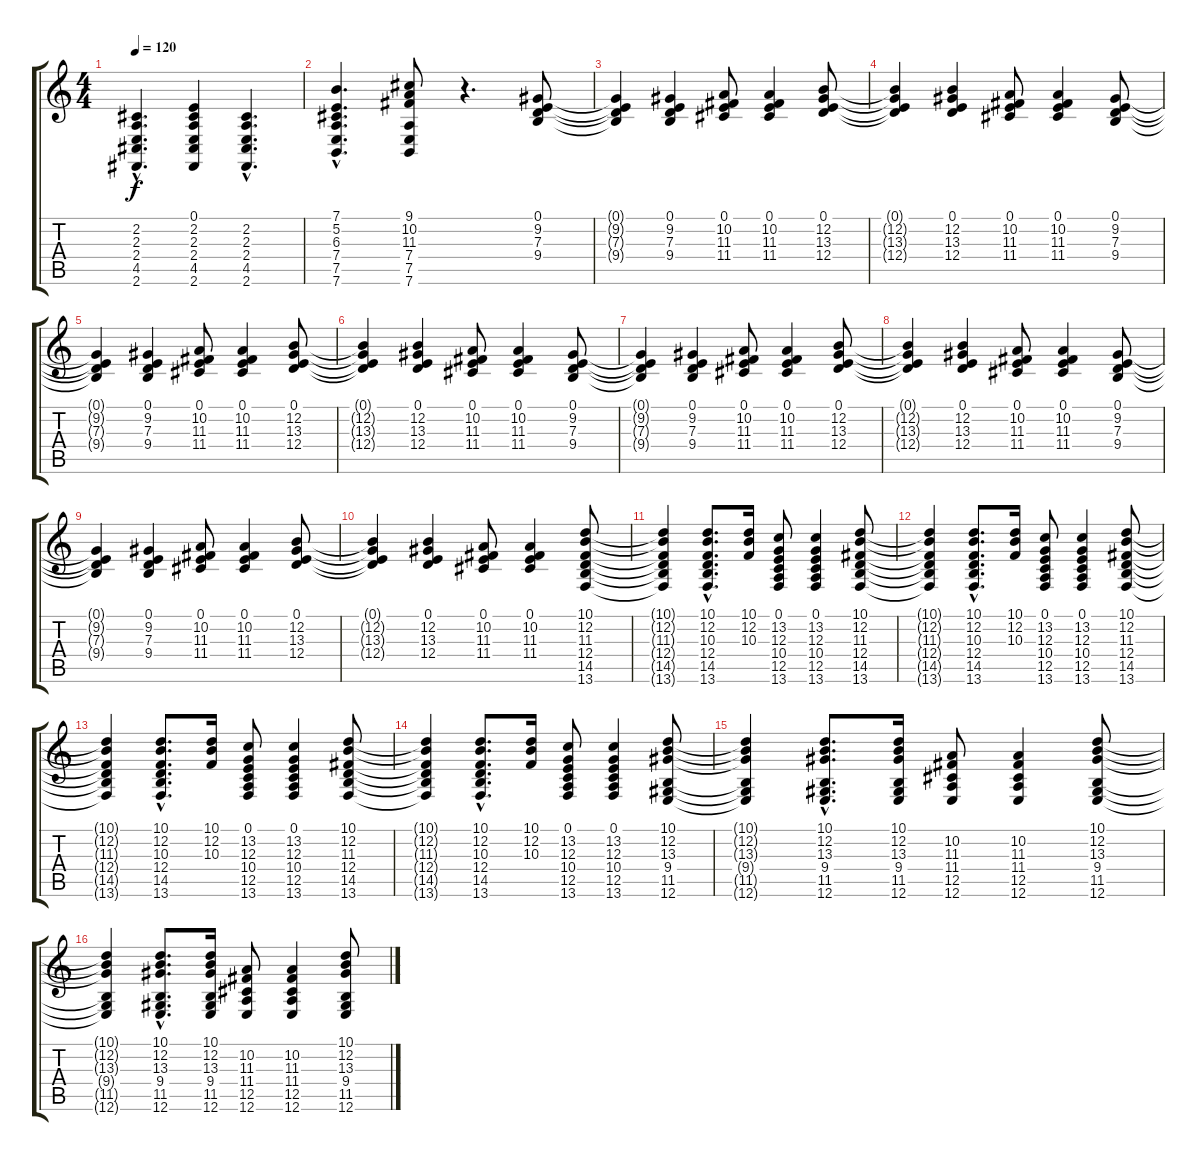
\track "" {instrument brightacousticpiano}
\staff {score tabs}
\tuning (E4 B3 G3 D3 A2 E2) {hide}
\ts (4 4)
\tempo 120
\clef g2
\ks c
(2.2{hac} 2.3{hac} 2.4{hac} 4.5{hac} 2.6{hac}).4{d dy f} (0.1 2.2 2.3 2.4 4.5 2.6).4 (2.2{hac} 2.3{hac} 2.4{hac} 4.5{hac} 2.6{hac}).4{d} |
(7.1{hac} 5.2{hac} 6.3{hac} 7.4{hac} 7.5{hac} 7.6{hac}).4{d} (9.1 10.2 11.3 7.4 7.5 7.6).8 r.4{d} (0.1 9.2 7.3 9.4).8 |
(0.1{t} 9.2{t} 7.3{t} 9.4{t}).4 (0.1 9.2 7.3 9.4).4 (0.1 10.2 11.3 11.4).8 (0.1 10.2 11.3 11.4).4 (0.1 12.2 13.3 12.4).8 |
(0.1{t} 12.2{t} 13.3{t} 12.4{t}).4 (0.1 12.2 13.3 12.4).4 (0.1 10.2 11.3 11.4).8 (0.1 10.2 11.3 11.4).4 (0.1 9.2 7.3 9.4).8 |
(0.1{t} 9.2{t} 7.3{t} 9.4{t}).4 (0.1 9.2 7.3 9.4).4 (0.1 10.2 11.3 11.4).8 (0.1 10.2 11.3 11.4).4 (0.1 12.2 13.3 12.4).8 |
(0.1{t} 12.2{t} 13.3{t} 12.4{t}).4 (0.1 12.2 13.3 12.4).4 (0.1 10.2 11.3 11.4).8 (0.1 10.2 11.3 11.4).4 (0.1 9.2 7.3 9.4).8 |
(0.1{t} 9.2{t} 7.3{t} 9.4{t}).4 (0.1 9.2 7.3 9.4).4 (0.1 10.2 11.3 11.4).8 (0.1 10.2 11.3 11.4).4 (0.1 12.2 13.3 12.4).8 |
(0.1{t} 12.2{t} 13.3{t} 12.4{t}).4 (0.1 12.2 13.3 12.4).4 (0.1 10.2 11.3 11.4).8 (0.1 10.2 11.3 11.4).4 (0.1 9.2 7.3 9.4).8 |
(0.1{t} 9.2{t} 7.3{t} 9.4{t}).4 (0.1 9.2 7.3 9.4).4 (0.1 10.2 11.3 11.4).8 (0.1 10.2 11.3 11.4).4 (0.1 12.2 13.3 12.4).8 |
(0.1{t} 12.2{t} 13.3{t} 12.4{t}).4 (0.1 12.2 13.3 12.4).4 (0.1 10.2 11.3 11.4).8 (0.1 10.2 11.3 11.4).4 (10.1 12.2 11.3 12.4 14.5 13.6).8 |
(10.1{t} 12.2{t} 11.3{t} 12.4{t} 14.5{t} 13.6{t}).4 (10.1{hac} 12.2{hac} 10.3{hac} 12.4{hac} 14.5{hac} 13.6{hac}).8{d} (10.1 12.2 10.3).16 (0.1 13.2 12.3 10.4 12.5 13.6).8 (0.1 13.2 12.3 10.4 12.5 13.6).4 (10.1 12.2 11.3 12.4 14.5 13.6).8 |
(10.1{t} 12.2{t} 11.3{t} 12.4{t} 14.5{t} 13.6{t}).4 (10.1{hac} 12.2{hac} 10.3{hac} 12.4{hac} 14.5{hac} 13.6{hac}).8{d} (10.1 12.2 10.3).16 (0.1 13.2 12.3 10.4 12.5 13.6).8 (0.1 13.2 12.3 10.4 12.5 13.6).4 (10.1 12.2 11.3 12.4 14.5 13.6).8 |
(10.1{t} 12.2{t} 11.3{t} 12.4{t} 14.5{t} 13.6{t}).4 (10.1{hac} 12.2{hac} 10.3{hac} 12.4{hac} 14.5{hac} 13.6{hac}).8{d} (10.1 12.2 10.3).16 (0.1 13.2 12.3 10.4 12.5 13.6).8 (0.1 13.2 12.3 10.4 12.5 13.6).4 (10.1 12.2 11.3 12.4 14.5 13.6).8 |
(10.1{t} 12.2{t} 11.3{t} 12.4{t} 14.5{t} 13.6{t}).4 (10.1{hac} 12.2{hac} 10.3{hac} 12.4{hac} 14.5{hac} 13.6{hac}).8{d} (10.1 12.2 10.3).16 (0.1 13.2 12.3 10.4 12.5 13.6).8 (0.1 13.2 12.3 10.4 12.5 13.6).4 (10.1 12.2 13.3 9.4 11.5 12.6).8 |
(10.1{t} 12.2{t} 13.3{t} 9.4{t} 11.5{t} 12.6{t}).4 (10.1{hac} 12.2{hac} 13.3{hac} 9.4{hac} 11.5{hac} 12.6{hac}).8{d} (10.1 12.2 13.3 9.4 11.5 12.6).16 (10.2 11.3 11.4 12.5 12.6).8 (10.2 11.3 11.4 12.5 12.6).4 (10.1 12.2 13.3 9.4 11.5 12.6).8 |
(10.1{t} 12.2{t} 13.3{t} 9.4{t} 11.5{t} 12.6{t}).4 (10.1{hac} 12.2{hac} 13.3{hac} 9.4{hac} 11.5{hac} 12.6{hac}).8{d} (10.1 12.2 13.3 9.4 11.5 12.6).16 (10.2 11.3 11.4 12.5 12.6).8 (10.2 11.3 11.4 12.5 12.6).4 (10.1 12.2 13.3 9.4 11.5 12.6).8
